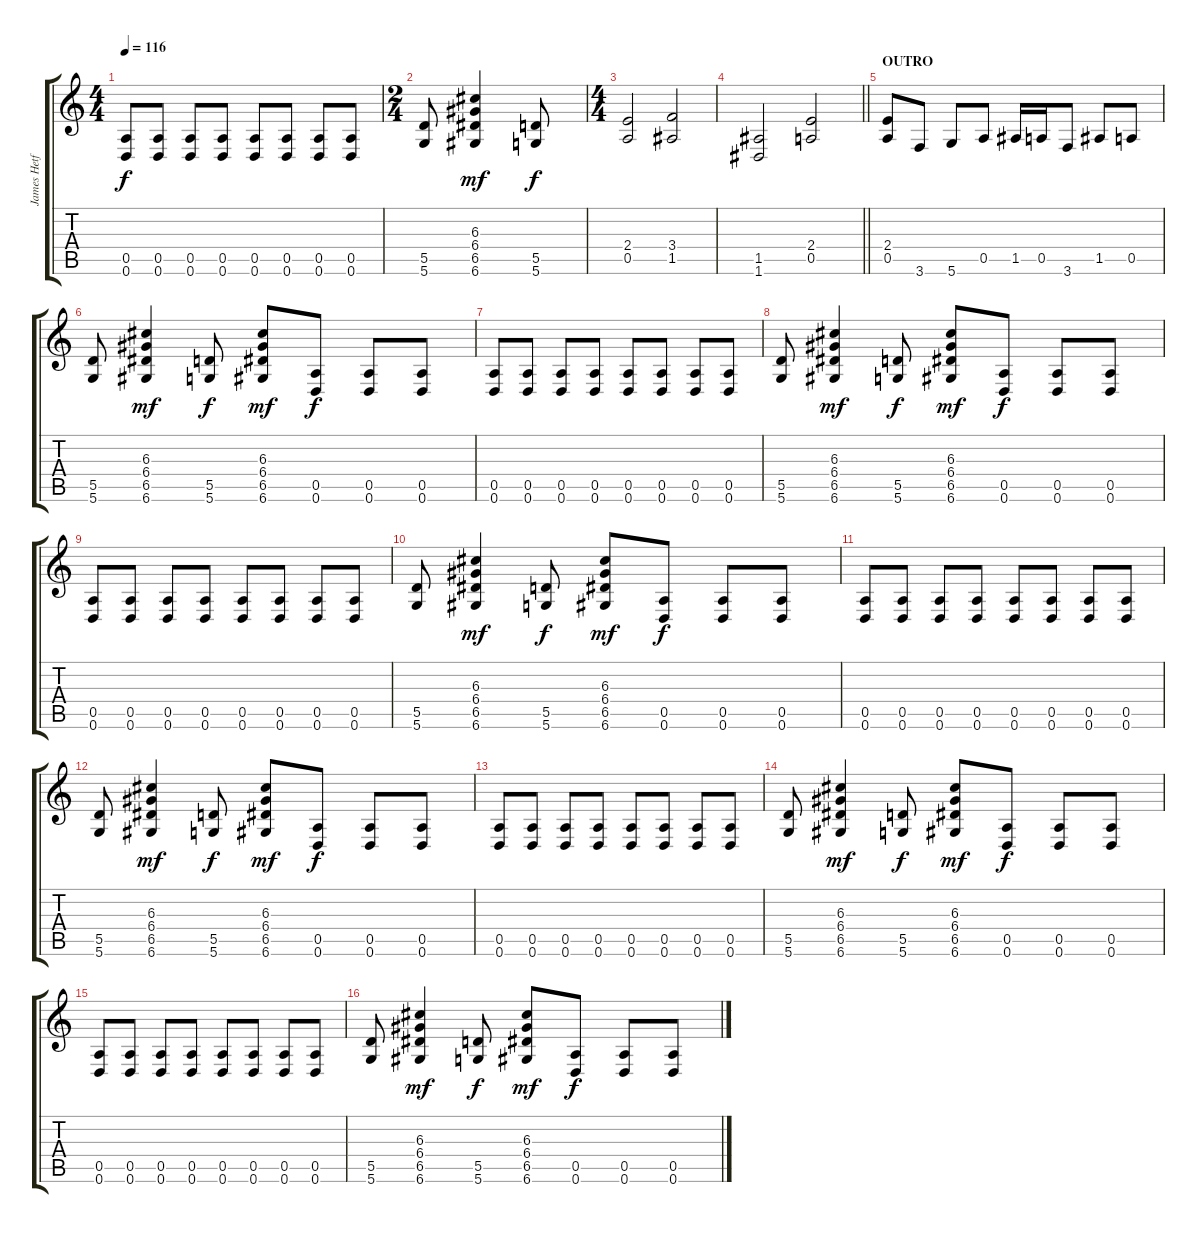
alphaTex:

\track ("James Hetfeild (Rhythm)" "James Hetf") {instrument overdrivenguitar}
\staff {score tabs}
\tuning (E4 B3 G3 D3 A2 D2) {hide}
\ts (4 4)
\tempo 116
\clef g2
\ks c
(0.5 0.6).8{dy f} (0.5 0.6).8 (0.5 0.6).8 (0.5 0.6).8 (0.5 0.6).8 (0.5 0.6).8 (0.5 0.6).8 (0.5 0.6).8 |
\ts (2 4)
(5.5 5.6).8 (6.3 6.4 6.5 6.6).4{dy mf} (5.5 5.6).8{dy f} |
\ts (4 4)
(2.4 0.5).2 (3.4 1.5).2 |
\barLineRight lightlight
(1.5 1.6).2 (2.4 0.5).2 |
\section ("" "OUTRO")
(2.4 0.5).8 3.6.8 5.6.8 0.5.8 1.5.16 0.5.16 3.6.8 1.5.8 0.5.8 |
(5.5 5.6).8 (6.3 6.4 6.5 6.6).4{dy mf} (5.5 5.6).8{dy f} (6.3 6.4 6.5 6.6).8{dy mf} (0.5 0.6).8{dy f} (0.5 0.6).8 (0.5 0.6).8 |
(0.5 0.6).8 (0.5 0.6).8 (0.5 0.6).8 (0.5 0.6).8 (0.5 0.6).8 (0.5 0.6).8 (0.5 0.6).8 (0.5 0.6).8 |
(5.5 5.6).8 (6.3 6.4 6.5 6.6).4{dy mf} (5.5 5.6).8{dy f} (6.3 6.4 6.5 6.6).8{dy mf} (0.5 0.6).8{dy f} (0.5 0.6).8 (0.5 0.6).8 |
(0.5 0.6).8 (0.5 0.6).8 (0.5 0.6).8 (0.5 0.6).8 (0.5 0.6).8 (0.5 0.6).8 (0.5 0.6).8 (0.5 0.6).8 |
(5.5 5.6).8 (6.3 6.4 6.5 6.6).4{dy mf} (5.5 5.6).8{dy f} (6.3 6.4 6.5 6.6).8{dy mf} (0.5 0.6).8{dy f} (0.5 0.6).8 (0.5 0.6).8 |
(0.5 0.6).8 (0.5 0.6).8 (0.5 0.6).8 (0.5 0.6).8 (0.5 0.6).8 (0.5 0.6).8 (0.5 0.6).8 (0.5 0.6).8 |
(5.5 5.6).8 (6.3 6.4 6.5 6.6).4{dy mf} (5.5 5.6).8{dy f} (6.3 6.4 6.5 6.6).8{dy mf} (0.5 0.6).8{dy f} (0.5 0.6).8 (0.5 0.6).8 |
(0.5 0.6).8 (0.5 0.6).8 (0.5 0.6).8 (0.5 0.6).8 (0.5 0.6).8 (0.5 0.6).8 (0.5 0.6).8 (0.5 0.6).8 |
(5.5 5.6).8 (6.3 6.4 6.5 6.6).4{dy mf} (5.5 5.6).8{dy f} (6.3 6.4 6.5 6.6).8{dy mf} (0.5 0.6).8{dy f} (0.5 0.6).8 (0.5 0.6).8 |
(0.5 0.6).8 (0.5 0.6).8 (0.5 0.6).8 (0.5 0.6).8 (0.5 0.6).8 (0.5 0.6).8 (0.5 0.6).8 (0.5 0.6).8 |
(5.5 5.6).8 (6.3 6.4 6.5 6.6).4{dy mf} (5.5 5.6).8{dy f} (6.3 6.4 6.5 6.6).8{dy mf} (0.5 0.6).8{dy f} (0.5 0.6).8 (0.5 0.6).8
